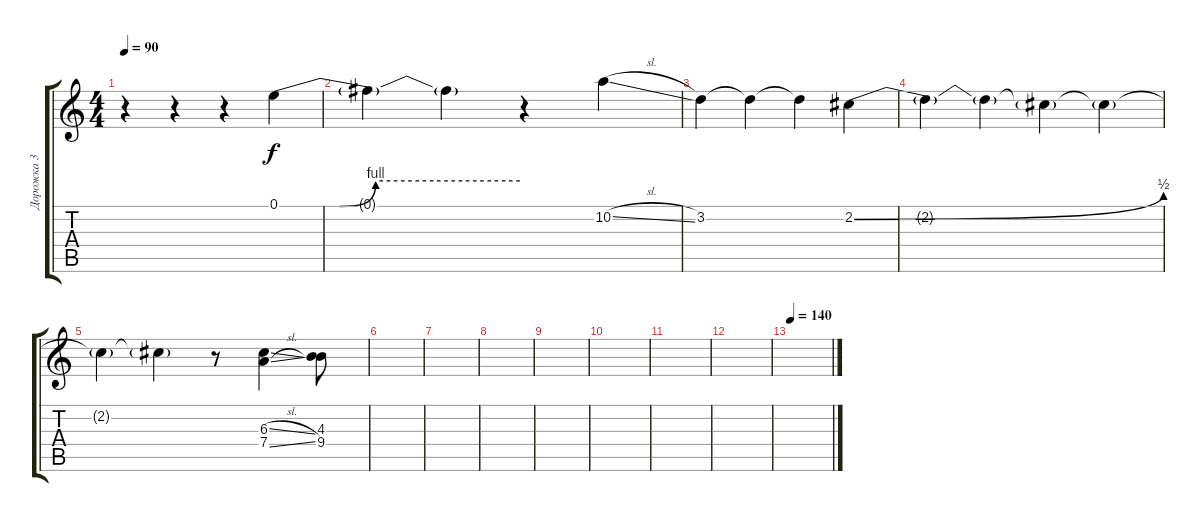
\track ("Дорожка 3" "Дорожка 3") {instrument electricguitarclean}
\staff {score tabs}
\tuning (E4 B3 G3 D3 A2 E2) {hide}
\ts (4 4)
\tempo 90
\clef g2
\ks c
r.4{dy f} r.4 r.4 0.1{be (custom 0 0 15 0 24 4 60 4)}.4 |
0.1{t}.4 0.1{t}.4 r.4 10.2{sl}.4 |
3.2.4 3.2{t}.4 3.2{t}.4 2.2{be (bend 0 0 60 2)}.4 |
2.2{t}.4 2.2{t}.4 2.2{t}.4 2.2{t}.4 |
2.2{t}.4 2.2{t}.4 r.8 (6.3{sl} 7.4{sl}).4 (4.3 9.4).8 |
|
|
|
|
|
|
|
\tempo 140
